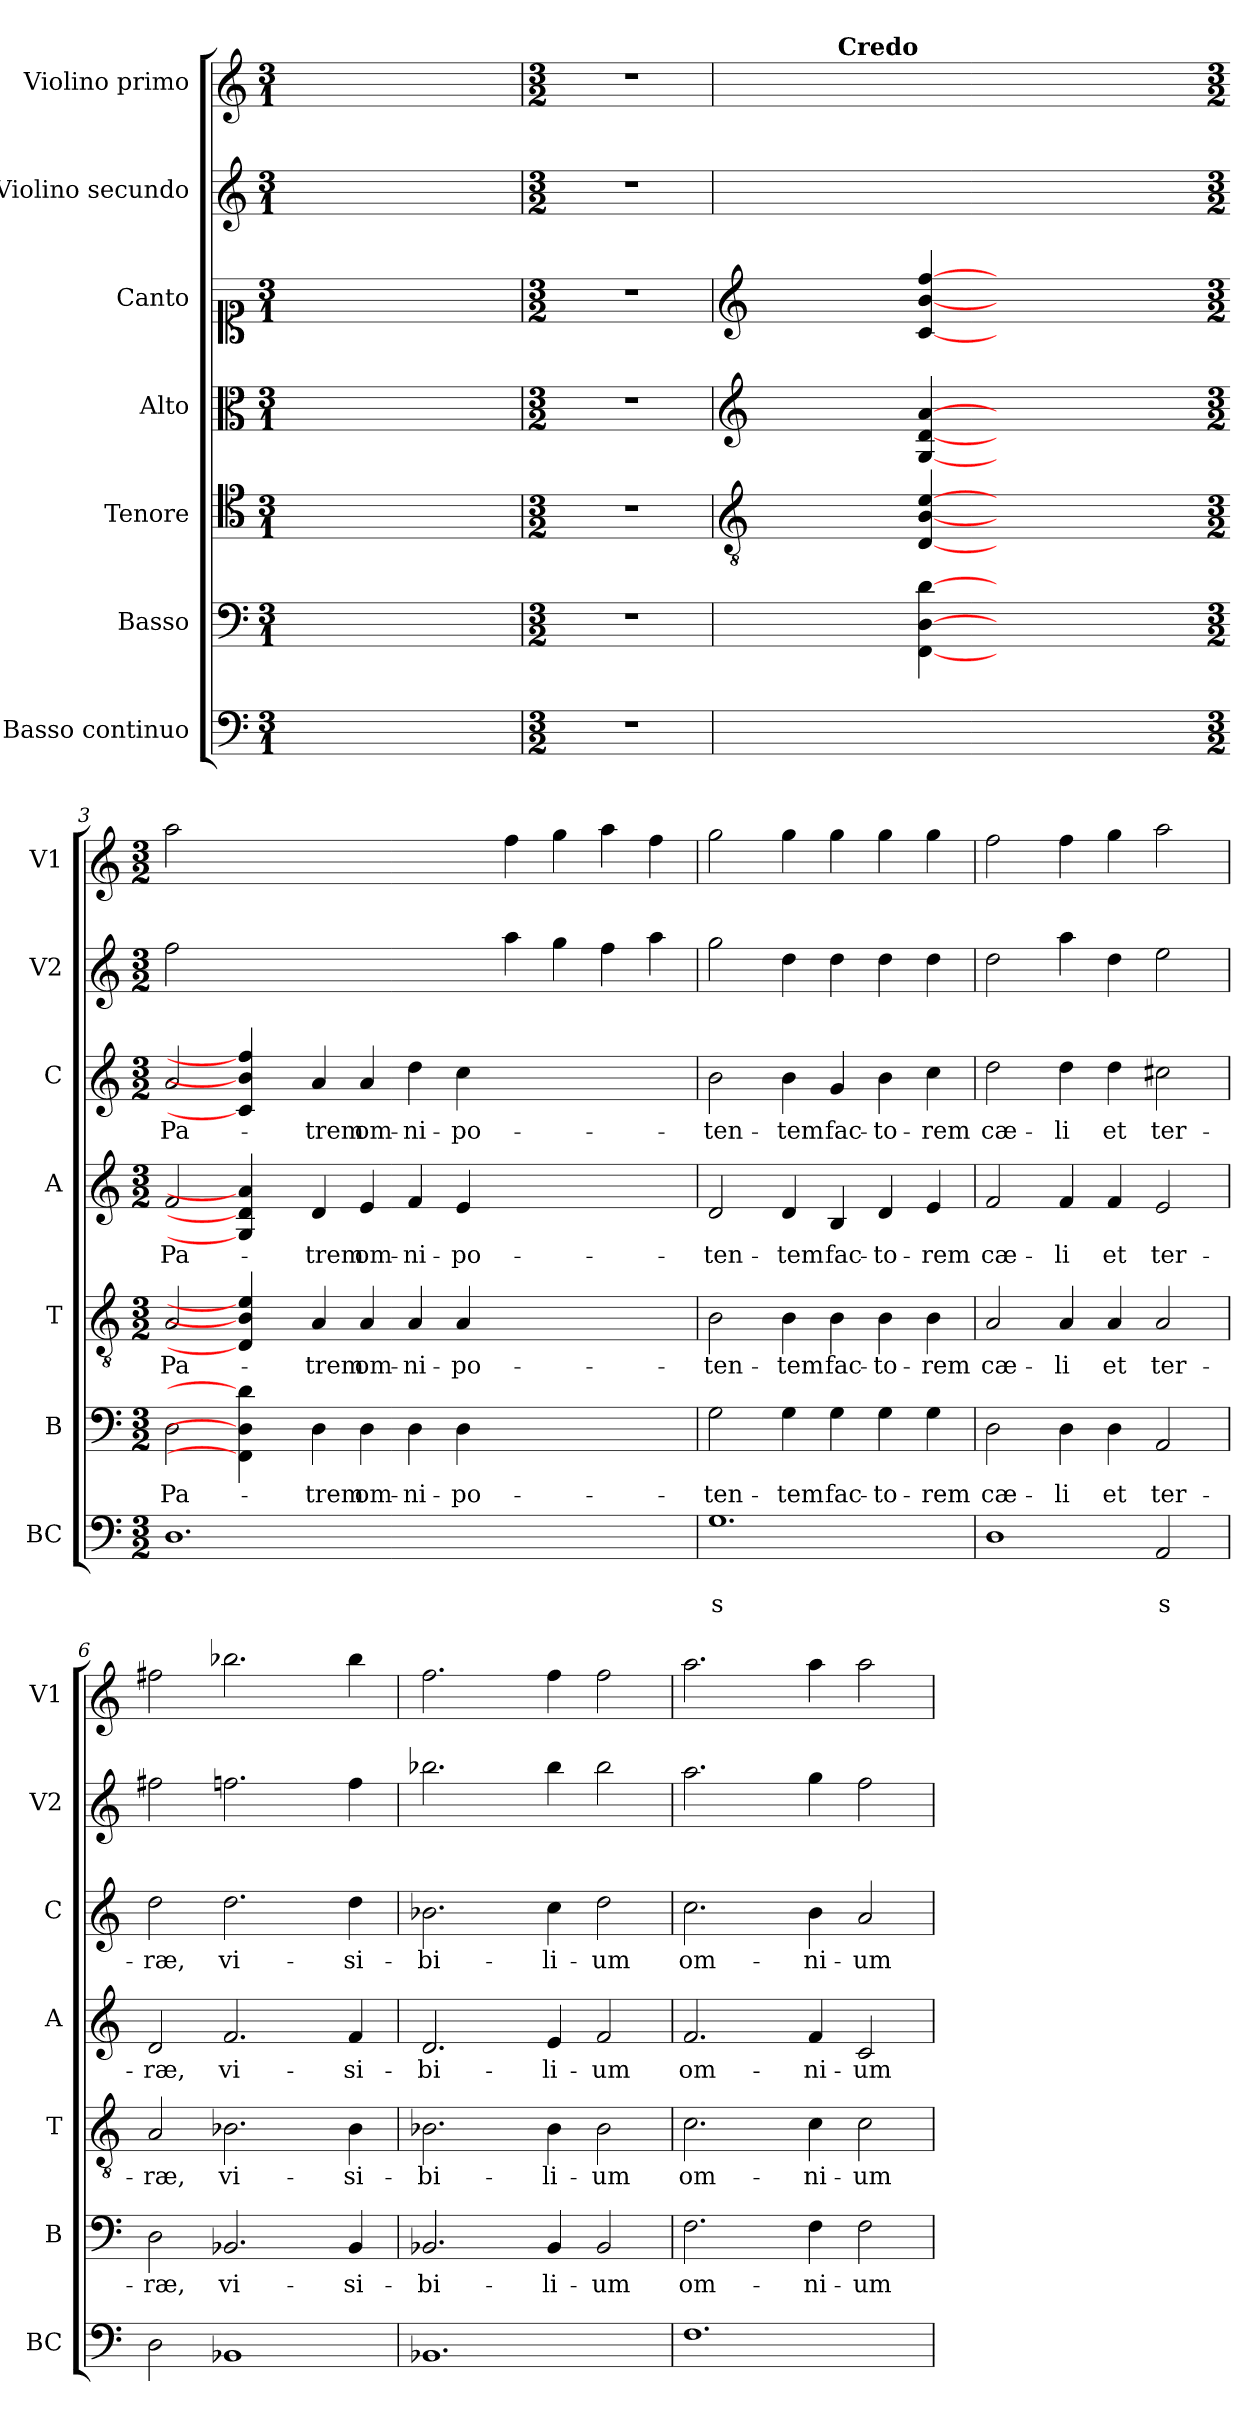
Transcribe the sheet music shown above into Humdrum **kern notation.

**kern	**text	**text	**kern	**text	**kern	**text	**kern	**text	**kern	**text	**kern	**kern
*part7	*part7	*part7	*part6	*part6	*part5	*part5	*part4	*part4	*part3	*part3	*part2	*part1
*staff7	*staff7	*staff7	*staff6	*staff6	*staff5	*staff5	*staff4	*staff4	*staff3	*staff3	*staff2	*staff1
*I"Basso continuo	*	*	*I"Basso	*	*I"Tenore	*	*I"Alto	*	*I"Canto	*	*I"Violino secundo	*I"Violino primo
*I'BC	*	*	*I'B	*	*I'T	*	*I'A	*	*I'C	*	*I'V2	*I'V1
*clefF4	*	*	*clefF4	*	*clefC4	*	*clefC3	*	*clefC1	*	*clefG2	*clefG2
*k[]	*	*	*k[]	*	*k[]	*	*k[]	*	*k[]	*	*k[]	*k[]
*C:	*	*	*C:	*	*C:	*	*C:	*	*C:	*	*C:	*C:
*M3/1	*	*	*M3/1	*	*M3/1	*	*M3/1	*	*M3/1	*	*M3/1	*M3/1
=1	=1	=1	=1	=1	=1	=1	=1	=1	=1	=1	=1	=1
0.ryy	.	.	0.ryy	.	0.ryy	.	0.ryy	.	0.ryy	.	0.ryy	0.ryy
=2	=2	=2	=2	=2	=2	=2	=2	=2	=2	=2	=2	=2
*M3/2	*	*	*M3/2	*	*M3/2	*	*M3/2	*	*M3/2	*	*M3/2	*M3/2
1.r	.	.	1.r	.	1.r	.	1.r	.	1.r	.	1.r	1.r
=3	=3	=3	=3	=3	=3	=3	=3	=3	=3	=3	=3	=3
*	*	*	*	*	*clefGv2	*	*clefG2	*	*clefG2	*	*	*
*	*	*	*	*	*	*	*	*	*	*	*	*^
1.ryy	.	.	1ryy	.	1ryy	.	1ryy	.	1ryy	.	1.ryy	1.ryy	2ryy
!	!	!	!	!	!	!	!	!	!	!	!	!	!LO:TX:a:B:t=Credo
.	.	.	.	.	.	.	.	.	.	.	.	.	1ryy
!	!	!	!LO:N:n=1:head=solid	!	!	!	!	!	!	!	!	!	!
!	!	!	!LO:N:n=2:head=solid	!	!	!	!	!	!	!	!	!	!
!	!	!	!LO:N:n=3:head=solid	!	!LO:N:n=1:head=solid	!	!	!	!	!	!	!	!
!	!	!	!	!	!LO:N:n=2:head=solid	!	!	!	!	!	!	!	!
!	!	!	!	!	!LO:N:n=3:head=solid	!	!LO:N:n=1:head=solid	!	!	!	!	!	!
!	!	!	!	!	!	!	!LO:N:n=2:head=solid	!	!	!	!	!	!
!	!	!	!	!	!	!	!LO:N:n=3:head=solid	!	!LO:N:n=1:head=solid	!	!	!	!
!	!	!	!	!	!	!	!	!	!LO:N:n=2:head=solid	!	!	!	!
!	!	!	!	!	!	!	!	!	!LO:N:n=3:head=solid	!	!	!	!
.	.	.	[2FF! [2D! [2d!	.	[2D! [2B! [2e!	.	[2G! [2d! [2a!	.	[2c! [2b! [2ff!	.	.	.	.
1.ryy	.	.	2ryy	.	2ryy	.	2ryy	.	2ryy	.	1.ryy	1.ryy	1.ryy
.	.	.	1ryy	.	1ryy	.	1ryy	.	1ryy	.	.	.	.
*	*	*	*	*	*	*	*	*	*	*	*	*v	*v
=3X1-	=3X1-	=3X1-	=3X1-	=3X1-	=3X1-	=3X1-	=3X1-	=3X1-	=3X1-	=3X1-	=3X1-	=3X1-
*M3/2	*	*	*M3/2	*	*M3/2	*	*M3/2	*	*M3/2	*	*M3/2	*M3/2
*^	*	*	*	*	*	*	*	*	*	*	*	*^
!	!	!	!	!	!LO:LY:b	!	!LO:LY:b	!	!LO:LY:b	!	!LO:LY:b	!	!	!
*	*	*	*	*	*	*	*	*	*	*	*	*	*v	*v
1.D	2ryy	.	.	2D\	Pa-	2A/	Pa-	2f/	Pa-	2a/	Pa-	2ff\	2aa\
!	!	!	!	!LO:N:n=1:head=solid	!	!	!	!	!	!	!	!	!
!	!	!	!	!LO:N:n=2:head=solid	!	!	!	!	!	!	!	!	!
!	!	!	!	!LO:N:n=3:head=solid	!	!LO:N:n=1:head=solid	!	!	!	!	!	!	!
!	!	!	!	!	!	!LO:N:n=2:head=solid	!	!	!	!	!	!	!
!	!	!	!	!	!	!LO:N:n=3:head=solid	!	!LO:N:n=1:head=solid	!	!	!	!	!
!	!	!	!	!	!	!	!	!LO:N:n=2:head=solid	!	!	!	!	!
!	!	!	!	!	!	!	!	!LO:N:n=3:head=solid	!	!LO:N:n=1:head=solid	!	!	!
!	!	!	!	!	!	!	!	!	!	!LO:N:n=2:head=solid	!	!	!
!	!	!	!	!	!	!	!	!	!	!LO:N:n=3:head=solid	!	!	!
.	2ryy	.	.	2FF!] 2D!] 2d!]	.	2D!] 2B!] 2e!]	.	2G!] 2d!] 2a!]	.	2c!] 2b!] 2ff!]	.	1.ryy	1.ryy
!	!	!	!	!	!LO:LY:b	!	!LO:LY:b	!	!LO:LY:b	!	!LO:LY:b	!	!
.	2ryy	.	.	4D\	-trem	4A/	-trem	4d/	-trem	4a/	-trem	.	.
!	!	!	!	!	!LO:LY:b	!	!LO:LY:b	!	!LO:LY:b	!	!LO:LY:b	!	!
.	.	.	.	4D\	om-	4A/	om-	4e/	om-	4a/	om-	.	.
!	!	!	!	!	!LO:LY:b	!	!LO:LY:b	!	!LO:LY:b	!	!LO:LY:b	!	!
1.ryy	1.ryy	.	.	4D\	-ni-	4A/	-ni-	4f/	-ni-	4dd\	-ni-	.	.
!	!	!	!	!	!LO:LY:b	!	!LO:LY:b	!	!LO:LY:b	!	!LO:LY:b	!	!
.	.	.	.	4D\	-po-	4A/	-po-	4e/	-po-	4cc\	-po-	.	.
.	.	.	.	1ryy	.	1ryy	.	1ryy	.	1ryy	.	4aa\	4ff\
.	.	.	.	.	.	.	.	.	.	.	.	4gg\	4gg\
.	.	.	.	.	.	.	.	.	.	.	.	4ff\	4aa\
.	.	.	.	.	.	.	.	.	.	.	.	4aa\	4ff\
=4	=4	=4	=4	=4	=4	=4	=4	=4	=4	=4	=4	=4	=4
!	!	!	!LO:LY:b	!	!LO:LY:b	!	!LO:LY:b	!	!LO:LY:b	!	!LO:LY:b	!	!
1.G	2ryy	.	s	2G\	-ten-	2B\	-ten-	2d/	-ten-	2b\	-ten-	2gg\	2gg\
!	!	!	!	!	!LO:LY:b	!	!LO:LY:b	!	!LO:LY:b	!	!LO:LY:b	!	!
.	2ryy	.	.	4G\	-tem	4B\	-tem	4d/	-tem	4b\	-tem	4dd\	4gg\
!	!	!	!	!	!LO:LY:b	!	!LO:LY:b	!	!LO:LY:b	!	!LO:LY:b	!	!
.	.	.	.	4G\	fac-	4B\	fac-	4B/	fac-	4g/	fac-	4dd\	4gg\
!	!	!	!	!	!LO:LY:b	!	!LO:LY:b	!	!LO:LY:b	!	!LO:LY:b	!	!
.	2ryy	.	.	4G\	-to-	4B\	-to-	4d/	-to-	4b\	-to-	4dd\	4gg\
!	!	!	!	!	!LO:LY:b	!	!LO:LY:b	!	!LO:LY:b	!	!LO:LY:b	!	!
.	.	.	.	4G\	-rem	4B\	-rem	4e/	-rem	4cc\	-rem	4dd\	4gg\
=5	=5	=5	=5	=5	=5	=5	=5	=5	=5	=5	=5	=5	=5
!	!	!	!	!	!LO:LY:b	!	!LO:LY:b	!	!LO:LY:b	!	!LO:LY:b	!	!
1D	2ryy	.	.	2D\	cæ-	2A/	cæ-	2f/	cæ-	2dd\	cæ-	2dd\	2ff\
!	!	!	!	!	!LO:LY:b	!	!LO:LY:b	!	!LO:LY:b	!	!LO:LY:b	!	!
.	2ryy	.	.	4D\	-li	4A/	-li	4f/	-li	4dd\	-li	4aa\	4ff\
!	!	!	!	!	!LO:LY:b	!	!LO:LY:b	!	!LO:LY:b	!	!LO:LY:b	!	!
.	.	.	.	4D\	et	4A/	et	4f/	et	4dd\	et	4dd\	4gg\
!	!	!	!LO:LY:b	!	!LO:LY:b	!	!LO:LY:b	!	!LO:LY:b	!	!LO:LY:b	!	!
2AA/	2ryy	.	s	2AA/	ter-	2A/	ter-	2e/	ter-	2cc#X\	ter-	2ee\	2aa\
=6	=6	=6	=6	=6	=6	=6	=6	=6	=6	=6	=6	=6	=6
!	!	!	!	!	!LO:LY:b	!	!LO:LY:b	!	!LO:LY:b	!	!LO:LY:b	!	!
2D\	2ryy	.	.	2D\	-ræ,	2A/	-ræ,	2d/	-ræ,	2dd\	-ræ,	2ff#X\	2ff#X\
!	!	!	!	!	!LO:LY:b	!	!LO:LY:b	!	!LO:LY:b	!	!LO:LY:b	!	!
1BB-X	2ryy	.	.	2.BB-X/	vi-	2.B-X\	vi-	2.f/	vi-	2.dd\	vi-	2.ffn\	2.bb-X\
.	2ryy	.	.	.	.	.	.	.	.	.	.	.	.
!	!	!	!	!	!LO:LY:b	!	!LO:LY:b	!	!LO:LY:b	!	!LO:LY:b	!	!
.	.	.	.	4BB-/	-si-	4B-\	-si-	4f/	-si-	4dd\	-si-	4ff\	4bb-\
!!LO:PB:g=z
=7	=7	=7	=7	=7	=7	=7	=7	=7	=7	=7	=7	=7	=7
!	!	!	!	!	!LO:LY:b	!	!LO:LY:b	!	!LO:LY:b	!	!LO:LY:b	!	!
1.BB-X	2ryy	.	.	2.BB-X/	-bi-	2.B-X\	-bi-	2.d/	-bi-	2.b-X\	-bi-	2.bb-X\	2.ff\
.	2ryy	.	.	.	.	.	.	.	.	.	.	.	.
!	!	!	!	!	!LO:LY:b	!	!LO:LY:b	!	!LO:LY:b	!	!LO:LY:b	!	!
.	.	.	.	4BB-/	-li-	4B-\	-li-	4e/	-li-	4cc\	-li-	4bb-\	4ff\
!	!	!	!	!	!LO:LY:b	!	!LO:LY:b	!	!LO:LY:b	!	!LO:LY:b	!	!
.	2ryy	.	.	2BB-/	-um	2B-\	-um	2f/	-um	2dd\	-um	2bb-\	2ff\
=8	=8	=8	=8	=8	=8	=8	=8	=8	=8	=8	=8	=8	=8
!	!	!	!	!	!LO:LY:b	!	!LO:LY:b	!	!LO:LY:b	!	!LO:LY:b	!	!
1.F	2ryy	.	.	2.F\	om-	2.c\	om-	2.f/	om-	2.cc\	om-	2.aa\	2.aa\
.	2ryy	.	.	.	.	.	.	.	.	.	.	.	.
!	!	!	!	!	!LO:LY:b	!	!LO:LY:b	!	!LO:LY:b	!	!LO:LY:b	!	!
.	.	.	.	4F\	-ni-	4c\	-ni-	4f/	-ni-	4b\	-ni-	4gg\	4aa\
!	!	!	!	!	!LO:LY:b	!	!LO:LY:b	!	!LO:LY:b	!	!LO:LY:b	!	!
.	2ryy	.	.	2F\	-um	2c\	-um	2c/	-um	2a/	-um	2ff\	2aa\
*v	*v	*	*	*	*	*	*	*	*	*	*	*	*
=	=	=	=	=	=	=	=	=	=	=	=	=
*-	*-	*-	*-	*-	*-	*-	*-	*-	*-	*-	*-	*-
